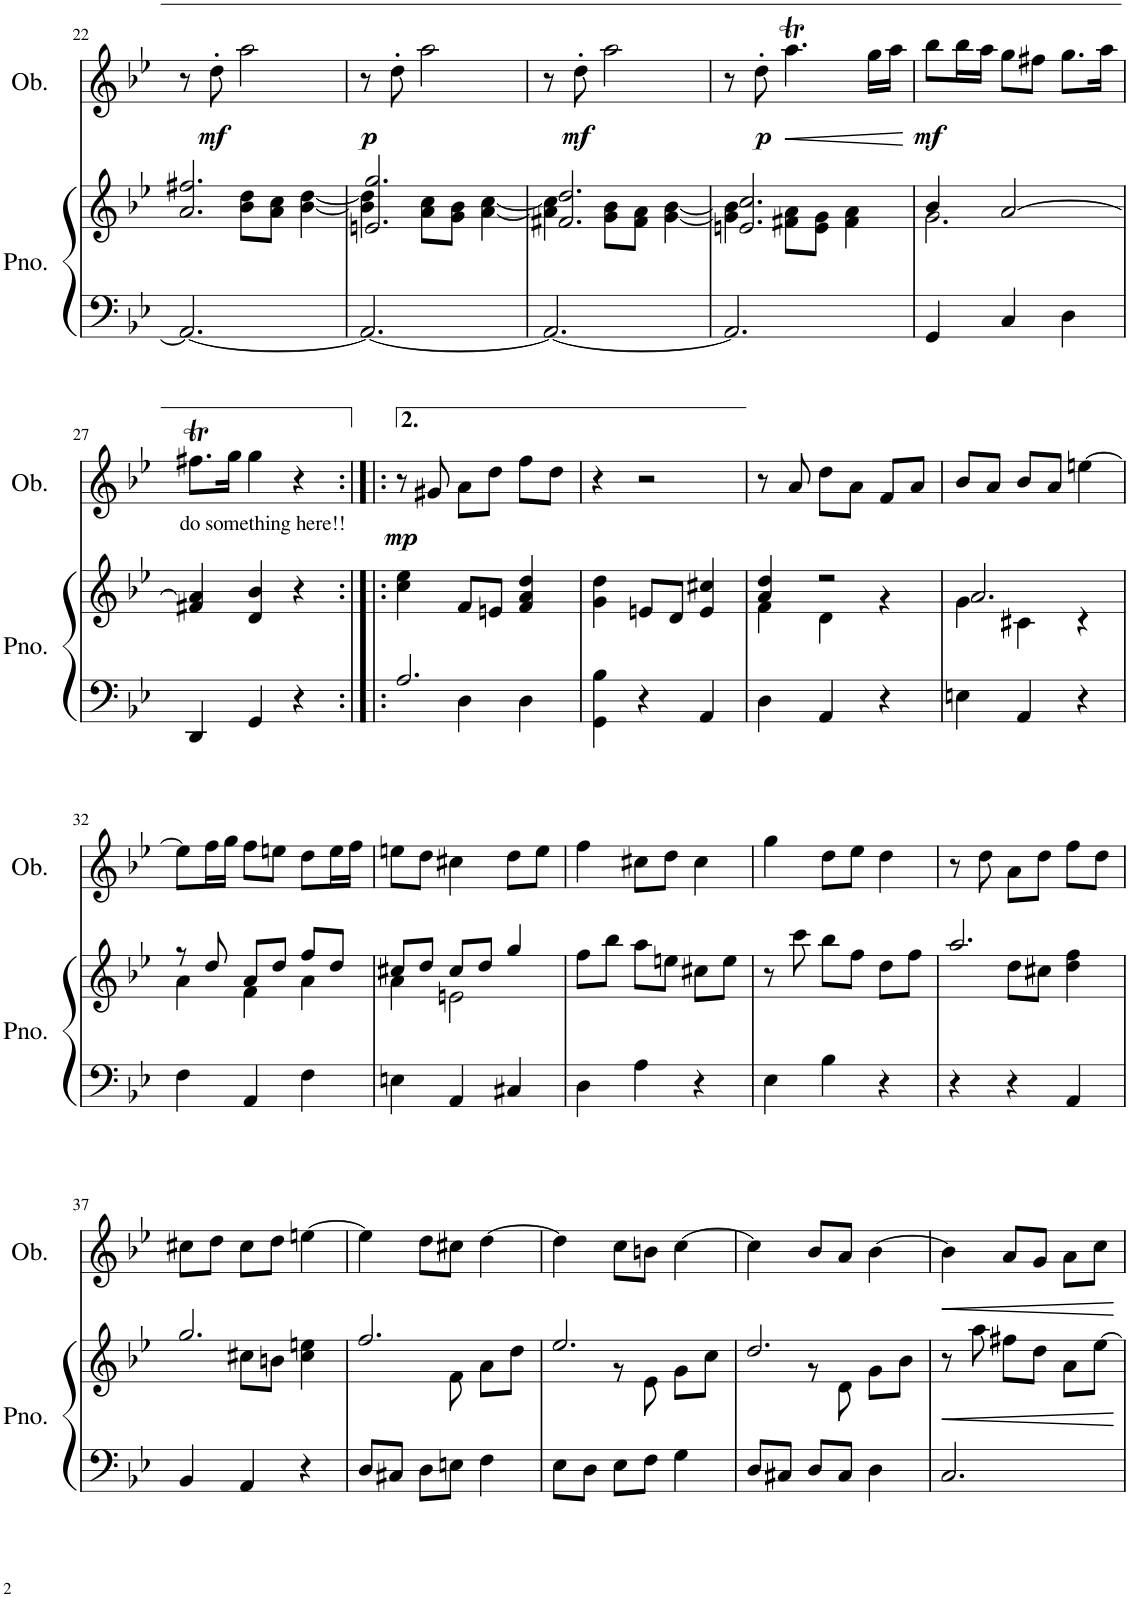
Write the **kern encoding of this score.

**kern	**kern	**dynam	**kern	**dynam
*part2	*part2	*part2	*part1	*part1
*staff3	*staff2	*staff2/3	*staff1	*staff1
*I"Piano	*	*	*I"Oboe	*
*I'Pno.	*	*	*I'Ob.	*
!!LO:PB:g=z
*clefF4	*clefG2	*	*clefG2	*
*k[b-e-]	*k[b-e-]	*	*k[b-e-]	*
*M3/4	*M3/4	*	*M3/4	*
=22	=22	=22	=22	=22
*	*^	*	*	*
2.AA/_	2.a/ 2.ff#X/	4ryy	.	8r	.
!	!	!	!	!	!LO:DY:b
.	.	.	.	8dd'\	mf
.	.	8b-\ 8dd\L	.	2aa\	.
.	.	8a\ 8cc\J	.	.	.
.	.	[4b-\ [4dd\	.	.	.
=23	=23	=23	=23	=23	=23
!	!	!	!	!	!LO:DY:b
2.AA/_	2.en/ 2.gg/	4b-\] 4dd\]	.	8r	p
.	.	.	.	8dd'\	.
.	.	8a\ 8cc\L	.	2aa\	.
.	.	8g\ 8b-\J	.	.	.
.	.	[4a\ [4cc\	.	.	.
=24	=24	=24	=24	=24	=24
2.AA/_	2.f#X/ 2.dd/	4a\] 4cc\]	.	8r	.
!	!	!	!	!	!LO:DY:b
.	.	.	.	8dd'\	mf
.	.	8g\ 8b-\L	.	2aa\	.
.	.	8f#\ 8a\J	.	.	.
.	.	[4g\ [4b-\	.	.	.
=25	=25	=25	=25	=25	=25
2.AA/]	2.en/ 2.cc/	4g\] 4b-\]	.	8r	.
!	!	!	!	!	!LO:DY:b
.	.	.	.	8dd'\	p
!	!	!	!	!	!LO:HP:b
.	.	8f#X\ 8a\L	.	4.aat\	<
.	.	8e\ 8g\J	.	.	.
.	.	4f#\ 4a\	.	.	.
.	.	.	.	16gg\LL	.
.	.	.	.	16aa\JJ	.
*	*v	*v	*	*	*
.	.	.	.	[
=26	=26	=26	=26	=26
*	*^	*	*	*
!	!	!	!	!	!LO:DY:b
4GG/	4b-/	2.g\	.	8bb-\L	mf
.	.	.	.	16bb-\L	.
.	.	.	.	16aa\JJ	.
4C/	[2a/	.	.	8gg\L	.
.	.	.	.	8ff#X\J	.
4D\	.	.	.	8.gg\L	.
.	.	.	.	16aa\Jk	.
*	*v	*v	*	*	*
!!LO:LB:g=z
=27	=27	=27	=27	=27
4DD/	4f#X/ 4a/]	.	8.ff#Xt\L	.
.	.	.	16gg\Jk	.
4GG/	4d/ 4b-/	.	4gg\	.
!	!LO:TX:a:t=do something here!!	!	!	!
4r	4r	.	4r	.
=28:|!|:	=28:|!|:	=28:|!|:	=28:|!|:	=28:|!|:
*^	*	*	*	*
!	!	!	!	!	!LO:DY:b
2.A/	4ryy	4cc\ 4ee-\	.	8r	mp
.	.	.	.	8g#X/	.
.	4D\	8f/L	.	8a\L	.
.	.	8en/J	.	8dd\J	.
.	4D\	4f/ 4a/ 4dd/	.	8ff\L	.
.	.	.	.	8dd\J	.
*v	*v	*	*	*	*
=29	=29	=29	=29	=29
4GG\ 4B-\	4g\ 4dd\	.	4r	.
4r	8en/L	.	2r	.
.	8d/J	.	.	.
4AA/	4e/ 4cc#X/	.	.	.
=30	=30	=30	=30	=30
*	*^	*	*	*
4D\	4a/ 4dd/	4f\	.	8r	.
.	.	.	.	8a/	.
4AA/	2r	4d\	.	8dd\L	.
.	.	.	.	8a\J	.
4r	.	4r	.	8f/L	.
.	.	.	.	8a/J	.
=31	=31	=31	=31	=31	=31
4En\	2.a/	4g\	.	8b-/L	.
.	.	.	.	8a/J	.
4AA/	.	4c#X\	.	8b-/L	.
.	.	.	.	8a/J	.
4r	.	4r	.	[4een\	.
!!LO:LB:g=z
=32	=32	=32	=32	=32	=32
4F\	8r	4a\	.	8ee\L]	.
.	8dd/	.	.	16ff\L	.
.	.	.	.	16gg\JJ	.
4AA/	8a/L	4f\	.	8ff\L	.
.	8dd/J	.	.	8een\J	.
4F\	8ff/L	4a\	.	8dd\L	.
.	8dd/J	.	.	16ee\L	.
.	.	.	.	16ff\JJ	.
=33	=33	=33	=33	=33	=33
4En\	8cc#X/L	4a\	.	8een\L	.
.	8dd/J	.	.	8dd\J	.
4AA/	8cc#/L	2en\	.	4cc#X\	.
.	8dd/J	.	.	.	.
4C#X/	4gg/	.	.	8dd\L	.
.	.	.	.	8ee\J	.
*	*v	*v	*	*	*
=34	=34	=34	=34	=34
4D\	8ff\L	.	4ff\	.
.	8bb-\J	.	.	.
4A\	8aa\L	.	8cc#X\L	.
.	8een\J	.	8dd\J	.
4r	8cc#X\L	.	4cc#\	.
.	8ee\J	.	.	.
=35	=35	=35	=35	=35
4E-\	8r	.	4gg\	.
.	8ccc\	.	.	.
4B-\	8bb-\L	.	8dd\L	.
.	8ff\J	.	8ee-\J	.
4r	8dd\L	.	4dd\	.
.	8ff\J	.	.	.
=36	=36	=36	=36	=36
*	*^	*	*	*
4r	2.aa/	4ryy	.	8r	.
.	.	.	.	8dd\	.
4r	.	8dd\L	.	8a\L	.
.	.	8cc#X\J	.	8dd\J	.
4AA/	.	4dd\ 4ff\	.	8ff\L	.
.	.	.	.	8dd\J	.
!!LO:LB:g=z
=37	=37	=37	=37	=37	=37
4BB-/	2.gg/	4ryy	.	8cc#X\L	.
.	.	.	.	8dd\J	.
4AA/	.	8cc#X\L	.	8cc#\L	.
.	.	8bn\J	.	8dd\J	.
4r	.	4cc#\ 4een\	.	[4een\	.
=38	=38	=38	=38	=38	=38
8D/L	2.ff/	4.ryy	.	4ee\]	.
8C#X/J	.	.	.	.	.
8D\L	.	.	.	8dd\L	.
8En\J	.	8f\	.	8cc#X\J	.
4F\	.	8a\L	.	[4dd\	.
.	.	8dd\J	.	.	.
=39	=39	=39	=39	=39	=39
8E-\L	2.ee-/	4ryy	.	4dd\]	.
8D\J	.	.	.	.	.
8E-\L	.	8r	.	8cc\L	.
8F\J	.	8e-\	.	8bn\J	.
4G\	.	8g\L	.	[4cc\	.
.	.	8cc\J	.	.	.
=40	=40	=40	=40	=40	=40
8D/L	2.dd/	4ryy	.	4cc\]	.
8C#X/J	.	.	.	.	.
8D/L	.	8r	.	8b-/L	.
8C#/J	.	8d\	.	8a/J	.
4D\	.	8g\L	.	[4b-\	.
.	.	8b-\J	.	.	.
=41	=41	=41	=41	=41	=41
!	!	!	!LO:HP:b	!	!LO:HP:b
*	*v	*v	*	*	*
2.C/	8r	<	4b-\]	<
.	8aa\	.	.	.
.	8ff#X\L	.	8a/L	.
.	8dd\J	.	8g/J	.
.	8a\L	.	8a\L	.
.	[8ee-\J	.	8cc\J	.
.	.	[	.	[
=	=	=	=	=
*-	*-	*-	*-	*-
